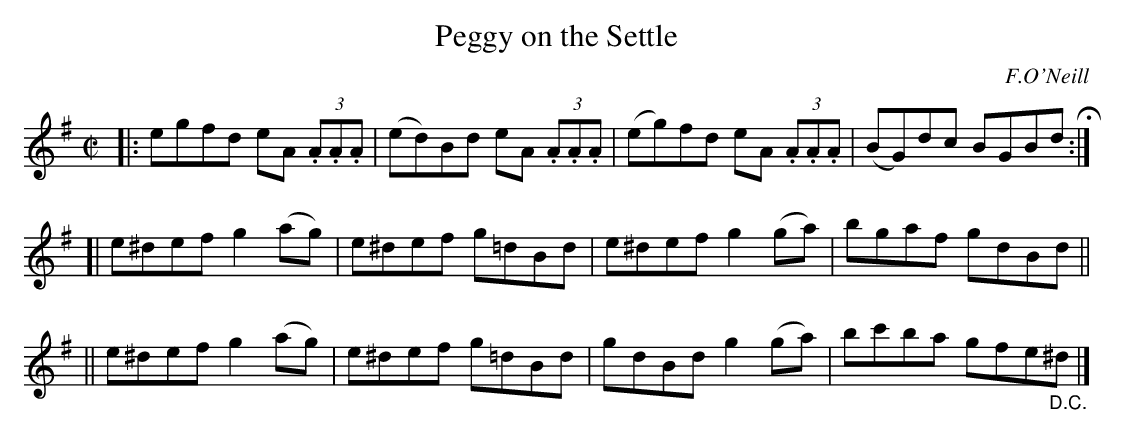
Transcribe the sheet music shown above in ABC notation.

X:1
T: Peggy on the Settle
O: F.O'Neill
M: C|
L: 1/8
K: G	% or maybe Em
|:  egfd eA (3.A.A.A | (ed)Bd eA (3.A.A.A \
| (eg)fd eA (3.A.A.A | (BG)dc BGBd H:|
[| e^def g2(ag) | e^def g=dBd | e^def g2(ga) | bgaf gdBd ||
|| e^def g2(ag) | e^def g=dBd | gdBd g2(ga) | bc'ba gfe"_D.C."^d |]
